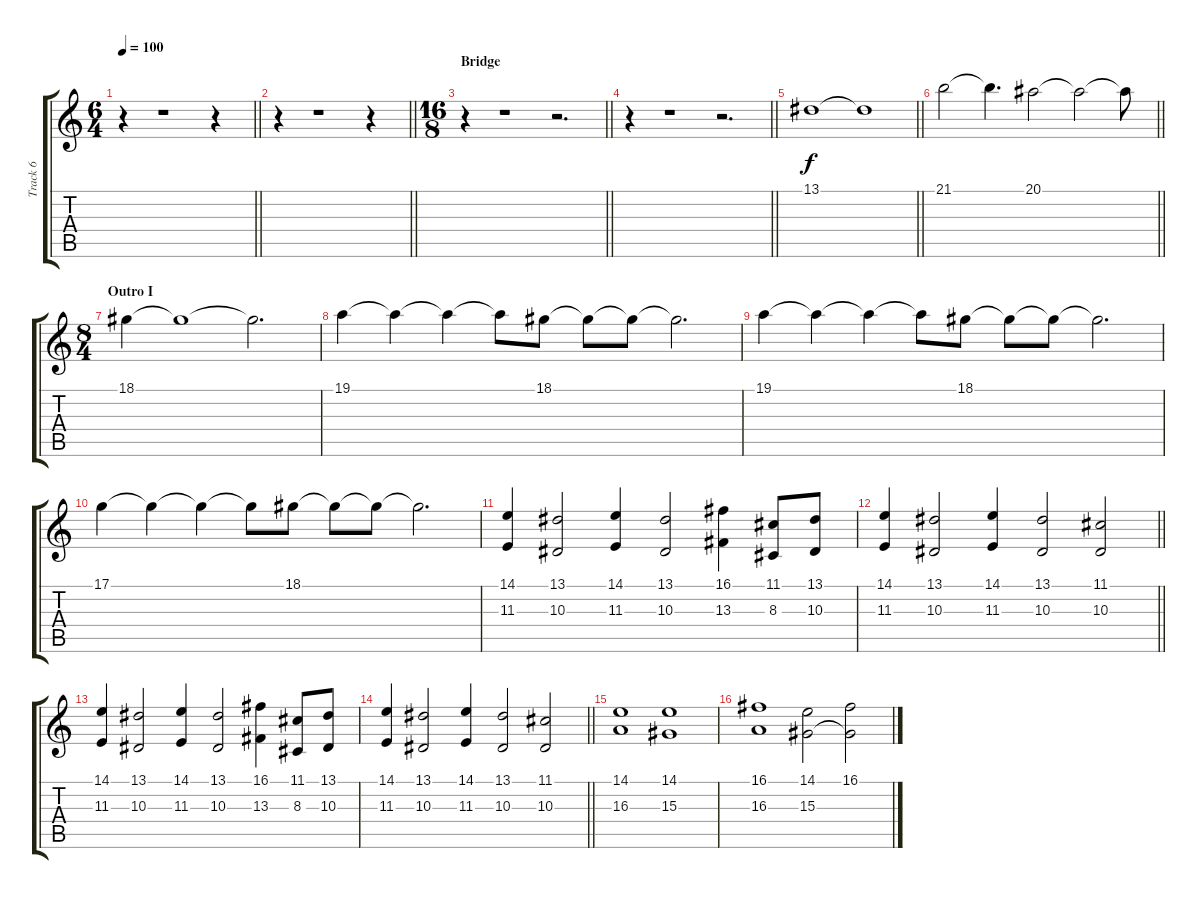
\track ("Track 6" "Track 6") {instrument choiraahs}
\staff {score tabs}
\tuning (D4 A3 F3 C3 G2 C2) {hide}
\ts (6 4)
\tempo 100
\clef g2
\barLineRight lightlight
\ks c
r.4{dy f} r.1 r.4 |
\barLineRight lightlight
r.4 r.1 r.4 |
\ts (16 8)
\section ("" "Bridge")
\barLineRight lightlight
r.4 r.1 r.2{d} |
\barLineRight lightlight
r.4 r.1 r.2{d} |
\barLineRight lightlight
13.1.1 13.1{t}.1 |
\barLineRight lightlight
21.1.2 21.1{t}.4{d} 20.1.2 20.1{t}.2 20.1{t}.8 |
\ts (8 4)
\section ("" "Outro I")
18.1.4 18.1{t}.1 18.1{t}.2{d} |
19.1.4 19.1{t}.4 19.1{t}.4 19.1{t}.8 18.1.8 18.1{t}.8 18.1{t}.8 18.1{t}.2{d} |
19.1.4 19.1{t}.4 19.1{t}.4 19.1{t}.8 18.1.8 18.1{t}.8 18.1{t}.8 18.1{t}.2{d} |
17.1.4 17.1{t}.4 17.1{t}.4 17.1{t}.8 18.1.8 18.1{t}.8 18.1{t}.8 18.1{t}.2{d} |
(14.1 11.3).4 (13.1 10.3).2 (14.1 11.3).4 (13.1 10.3).2 (16.1 13.3).4 (11.1 8.3).8 (13.1 10.3).8 |
\barLineRight lightlight
(14.1 11.3).4 (13.1 10.3).2 (14.1 11.3).4 (13.1 10.3).2 (11.1 10.3).2 |
(14.1 11.3).4 (13.1 10.3).2 (14.1 11.3).4 (13.1 10.3).2 (16.1 13.3).4 (11.1 8.3).8 (13.1 10.3).8 |
\barLineRight lightlight
(14.1 11.3).4 (13.1 10.3).2 (14.1 11.3).4 (13.1 10.3).2 (11.1 10.3).2 |
(14.1 16.3).1 (14.1 15.3).1 |
(16.1 16.3).1 (14.1 15.3).2 (16.1 15.3{t}).2
